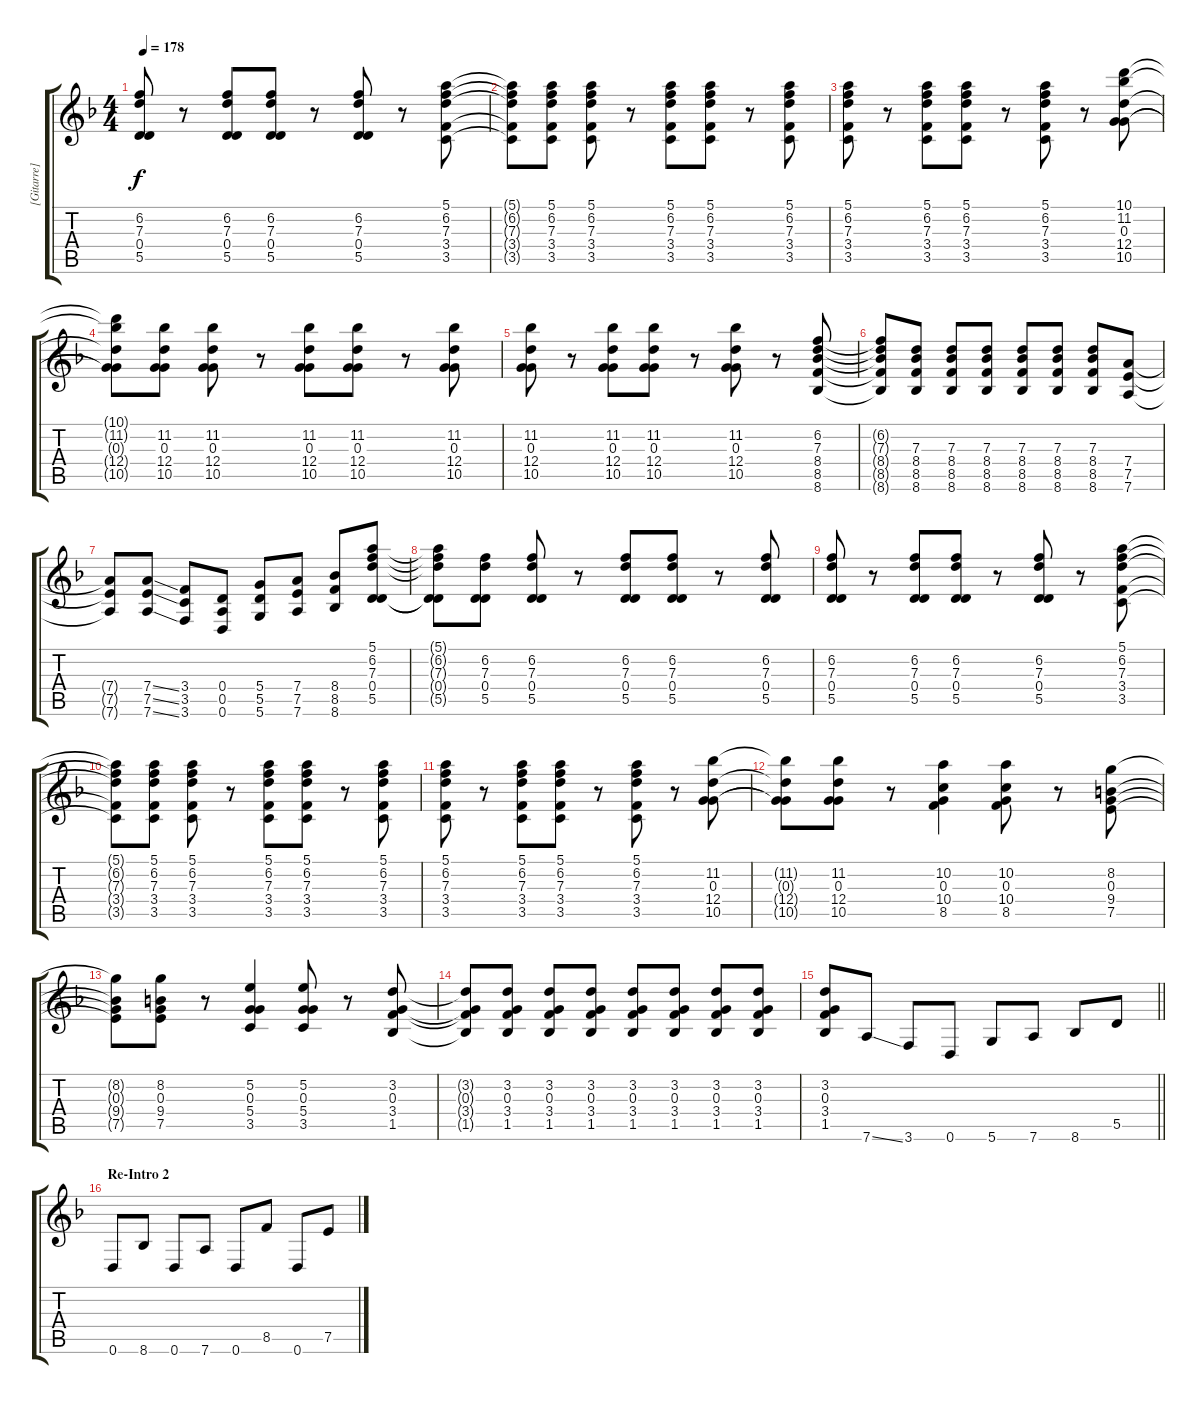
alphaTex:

\track ("[Gitarre]" "[Gitarre]") {instrument distortionguitar}
\staff {score tabs}
\tuning (E4 B3 G3 D3 A2 D2) {hide}
\ts (4 4)
\tempo 178
\clef g2
\ks dminor
(6.2 7.3 0.4 5.5).8{dy f} r.8 (6.2 7.3 0.4 5.5).8 (6.2 7.3 0.4 5.5).8 r.8 (6.2 7.3 0.4 5.5).8 r.8 (5.1 6.2 7.3 3.4 3.5).8 |
(5.1{t} 6.2{t} 7.3{t} 3.4{t} 3.5{t}).8 (5.1 6.2 7.3 3.4 3.5).8 (5.1 6.2 7.3 3.4 3.5).8 r.8 (5.1 6.2 7.3 3.4 3.5).8 (5.1 6.2 7.3 3.4 3.5).8 r.8 (5.1 6.2 7.3 3.4 3.5).8 |
(5.1 6.2 7.3 3.4 3.5).8 r.8 (5.1 6.2 7.3 3.4 3.5).8 (5.1 6.2 7.3 3.4 3.5).8 r.8 (5.1 6.2 7.3 3.4 3.5).8 r.8 (10.1 11.2 0.3 12.4 10.5).8 |
(10.1{t} 11.2{t} 0.3{t} 12.4{t} 10.5{t}).8 (11.2 0.3 12.4 10.5).8 (11.2 0.3 12.4 10.5).8 r.8 (11.2 0.3 12.4 10.5).8 (11.2 0.3 12.4 10.5).8 r.8 (11.2 0.3 12.4 10.5).8 |
(11.2 0.3 12.4 10.5).8 r.8 (11.2 0.3 12.4 10.5).8 (11.2 0.3 12.4 10.5).8 r.8 (11.2 0.3 12.4 10.5).8 r.8 (6.2 7.3 8.4 8.5 8.6).8 |
(6.2{t} 7.3{t} 8.4{t} 8.5{t} 8.6{t}).8 (7.3 8.4 8.5 8.6).8 (7.3 8.4 8.5 8.6).8 (7.3 8.4 8.5 8.6).8 (7.3 8.4 8.5 8.6).8 (7.3 8.4 8.5 8.6).8 (7.3 8.4 8.5 8.6).8 (7.4 7.5 7.6).8 |
(7.4{t} 7.5{t} 7.6{t}).8 (7.4{ss} 7.5{ss} 7.6{ss}).8 (3.4 3.5 3.6).8 (0.4 0.5 0.6).8 (5.4 5.5 5.6).8 (7.4 7.5 7.6).8 (8.4 8.5 8.6).8 (5.1 6.2 7.3 0.4 5.5).8 |
(5.1{t} 6.2{t} 7.3{t} 0.4{t} 5.5{t}).8 (6.2 7.3 0.4 5.5).8 (6.2 7.3 0.4 5.5).8 r.8 (6.2 7.3 0.4 5.5).8 (6.2 7.3 0.4 5.5).8 r.8 (6.2 7.3 0.4 5.5).8 |
(6.2 7.3 0.4 5.5).8 r.8 (6.2 7.3 0.4 5.5).8 (6.2 7.3 0.4 5.5).8 r.8 (6.2 7.3 0.4 5.5).8 r.8 (5.1 6.2 7.3 3.4 3.5).8 |
(5.1{t} 6.2{t} 7.3{t} 3.4{t} 3.5{t}).8 (5.1 6.2 7.3 3.4 3.5).8 (5.1 6.2 7.3 3.4 3.5).8 r.8 (5.1 6.2 7.3 3.4 3.5).8 (5.1 6.2 7.3 3.4 3.5).8 r.8 (5.1 6.2 7.3 3.4 3.5).8 |
(5.1 6.2 7.3 3.4 3.5).8 r.8 (5.1 6.2 7.3 3.4 3.5).8 (5.1 6.2 7.3 3.4 3.5).8 r.8 (5.1 6.2 7.3 3.4 3.5).8 r.8 (11.2 0.3 12.4 10.5).8 |
(11.2{t} 0.3{t} 12.4{t} 10.5{t}).8 (11.2 0.3 12.4 10.5).8 r.8 (10.2 0.3 10.4 8.5).4 (10.2 0.3 10.4 8.5).8 r.8 (8.2 0.3 9.4 7.5).8 |
(8.2{t} 0.3{t} 9.4{t} 7.5{t}).8 (8.2 0.3 9.4 7.5).8 r.8 (5.2 0.3 5.4 3.5).4 (5.2 0.3 5.4 3.5).8 r.8 (3.2 0.3 3.4 1.5).8 |
(3.2{t} 0.3{t} 3.4{t} 1.5{t}).8 (3.2 0.3 3.4 1.5).8 (3.2 0.3 3.4 1.5).8 (3.2 0.3 3.4 1.5).8 (3.2 0.3 3.4 1.5).8 (3.2 0.3 3.4 1.5).8 (3.2 0.3 3.4 1.5).8 (3.2 0.3 3.4 1.5).8 |
\barLineRight lightlight
(3.2 0.3 3.4 1.5).8 7.6{ss}.8{volume 12 instrument distortionguitar} 3.6.8 0.6.8 5.6.8 7.6.8 8.6.8 5.5.8 |
\section ("" "Re-Intro 2")
0.6.8 8.6.8 0.6.8 7.6.8 0.6.8 8.5.8 0.6.8 7.5.8
